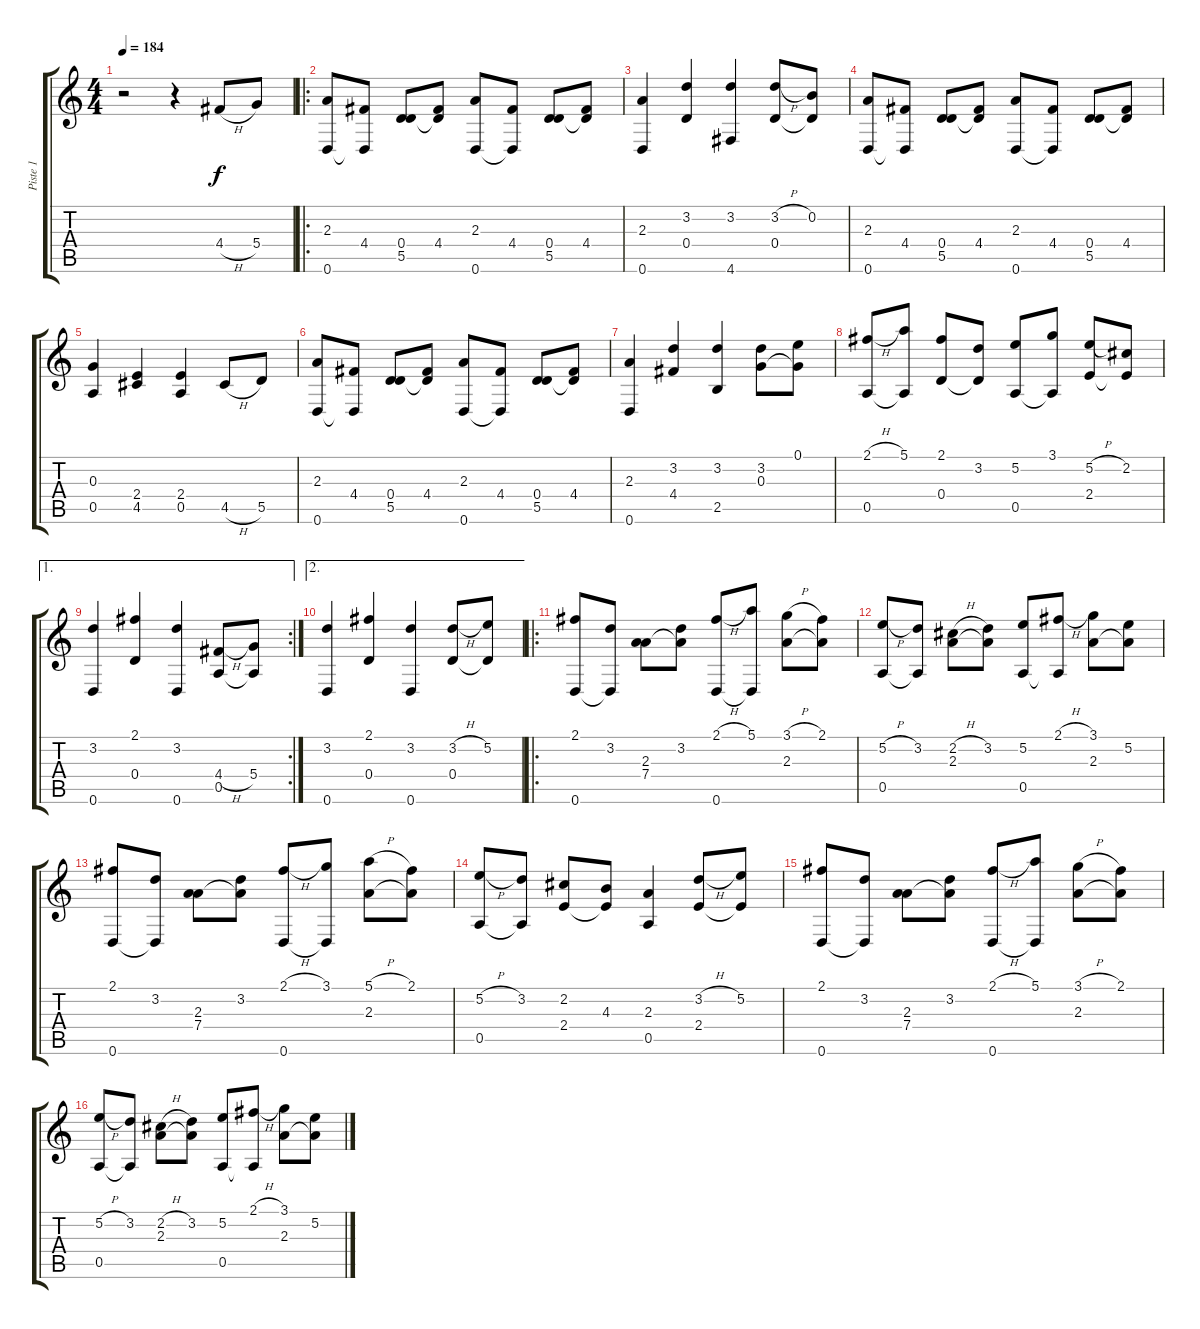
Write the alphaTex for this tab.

\track ("Piste 1" "Piste 1") {instrument acousticguitarnylon}
\staff {score tabs}
\tuning (E4 B3 G3 D3 A2 D2) {hide}
\ts (4 4)
\tempo 184
\clef g2
\ks c
r.2{dy f instrument acousticguitarnylon} r.4 4.4{h}.8 5.4.8 |
\ro
(2.3 0.6).8 (4.4 0.6{t}).8 (0.4 5.5).8 (4.4 5.5{t}).8 (2.3 0.6).8 (4.4 0.6{t}).8 (0.4 5.5).8 (4.4 5.5{t}).8 |
(2.3 0.6).4 (3.2 0.4).4 (3.2 4.6).4 (3.2{h} 0.4).8 (0.2 0.4{t}).8 |
(2.3 0.6).8 (4.4 0.6{t}).8 (0.4 5.5).8 (4.4 5.5{t}).8 (2.3 0.6).8 (4.4 0.6{t}).8 (0.4 5.5).8 (4.4 5.5{t}).8 |
(0.3 0.5).4 (2.4 4.5).4 (2.4 0.5).4 4.5{h}.8 5.5.8 |
(2.3 0.6).8 (4.4 0.6{t}).8 (0.4 5.5).8 (4.4 5.5{t}).8 (2.3 0.6).8 (4.4 0.6{t}).8 (0.4 5.5).8 (4.4 5.5{t}).8 |
(2.3 0.6).4 (3.2 4.4).4 (3.2 2.5).4 (3.2 0.3).8 (0.1 0.3{t}).8 |
(2.1{h} 0.5).8 (5.1 0.5{t}).8 (2.1 0.4).8 (3.2 0.4{t}).8 (5.2 0.5).8 (3.1 0.5{t}).8 (5.2{h} 2.4).8 (2.2 2.4{t}).8 |
\ae 1
\rc 2
(3.2 0.6).4 (2.1 0.4).4 (3.2 0.6).4 (4.4{h} 0.5).8 (5.4 0.5{t}).8 |
\ae 2
(3.2 0.6).4 (2.1 0.4).4 (3.2 0.6).4 (3.2{h} 0.4).8 (5.2 0.4{t}).8 |
\ro
(2.1 0.6).8 (3.2 0.6{t}).8 (2.3 7.4).8 (3.2 7.4{t}).8 (2.1{h} 0.6).8 (5.1 0.6{t}).8 (3.1{h} 2.3).8 (2.1 2.3{t}).8 |
(5.2{h} 0.5).8 (3.2 0.5{t}).8 (2.2{h} 2.3).8 (3.2 2.3{t}).8 (5.2 0.5).8 (2.1{h} 0.5{t}).8 (3.1 2.3).8 (5.2 2.3{t}).8 |
(2.1 0.6).8 (3.2 0.6{t}).8 (2.3 7.4).8 (3.2 7.4{t}).8 (2.1{h} 0.6).8 (3.1 0.6{t}).8 (5.1{h} 2.3).8 (2.1 2.3{t}).8 |
(5.2{h} 0.5).8 (3.2 0.5{t}).8 (2.2 2.4).8 (4.3 2.4{t}).8 (2.3 0.5).4 (3.2{h} 2.4).8 (5.2 2.4{t}).8 |
(2.1 0.6).8 (3.2 0.6{t}).8 (2.3 7.4).8 (3.2 7.4{t}).8 (2.1{h} 0.6).8 (5.1 0.6{t}).8 (3.1{h} 2.3).8 (2.1 2.3{t}).8 |
(5.2{h} 0.5).8 (3.2 0.5{t}).8 (2.2{h} 2.3).8 (3.2 2.3{t}).8 (5.2 0.5).8 (2.1{h} 0.5{t}).8 (3.1 2.3).8 (5.2 2.3{t}).8
